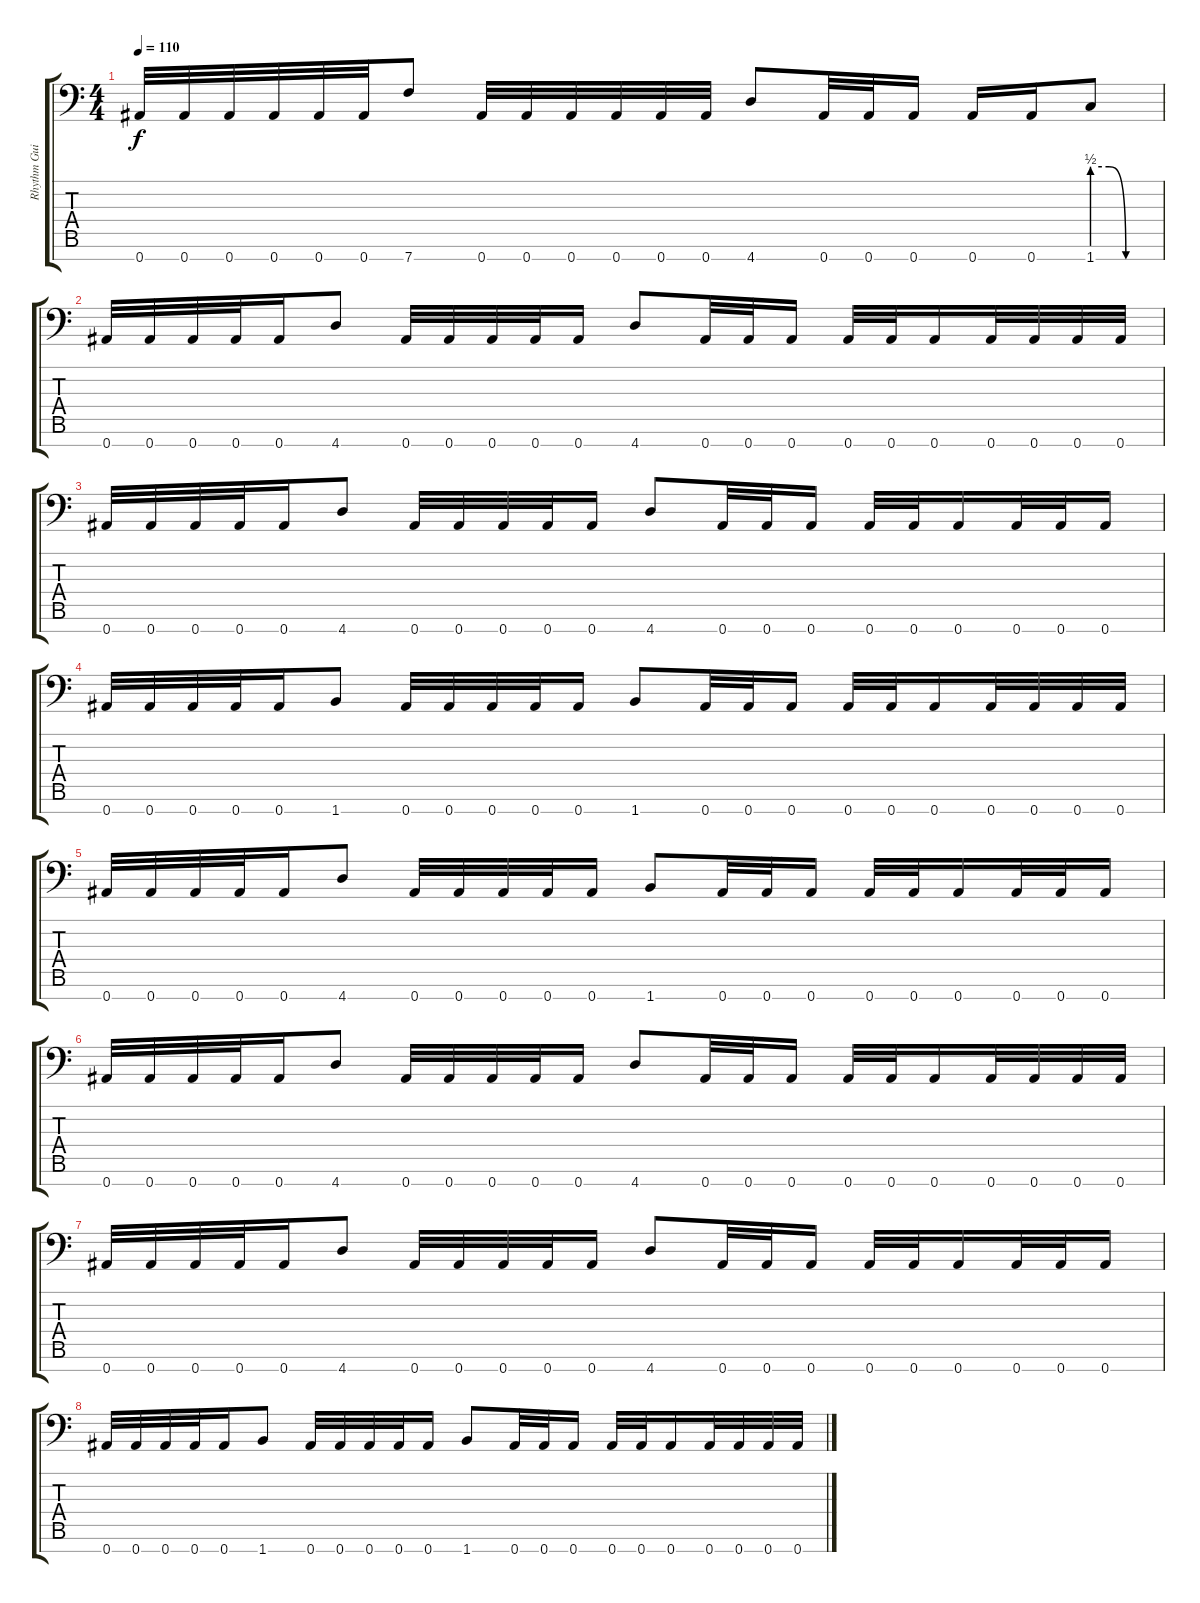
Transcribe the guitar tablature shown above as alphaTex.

\track ("Rhythm Guitar 1" "Rhythm Gui") {instrument distortionguitar}
\staff {score tabs}
\tuning (Eb4 Bb3 Gb3 Db3 Ab2 Eb2 Bb1) {hide}
\ts (4 4)
\tempo 110
\clef f4
\ks c
0.7.32{dy f} 0.7.32 0.7.32 0.7.32 0.7.32 0.7.32 7.7.8 0.7.32 0.7.32 0.7.32 0.7.32 0.7.32 0.7.32 4.7.8 0.7.32 0.7.32 0.7.16 0.7.16 0.7.16 1.7{be (custom 0 2 15 2 30 0 60 0)}.8 |
0.7.32 0.7.32 0.7.32 0.7.32 0.7.16 4.7.8 0.7.32 0.7.32 0.7.32 0.7.32 0.7.16 4.7.8 0.7.32 0.7.32 0.7.16 0.7.32 0.7.32 0.7.16 0.7.32 0.7.32 0.7.32 0.7.32 |
0.7.32 0.7.32 0.7.32 0.7.32 0.7.16 4.7.8 0.7.32 0.7.32 0.7.32 0.7.32 0.7.16 4.7.8 0.7.32 0.7.32 0.7.16 0.7.32 0.7.32 0.7.16 0.7.32 0.7.32 0.7.16 |
0.7.32 0.7.32 0.7.32 0.7.32 0.7.16 1.7.8 0.7.32 0.7.32 0.7.32 0.7.32 0.7.16 1.7.8 0.7.32 0.7.32 0.7.16 0.7.32 0.7.32 0.7.16 0.7.32 0.7.32 0.7.32 0.7.32 |
0.7.32 0.7.32 0.7.32 0.7.32 0.7.16 4.7.8 0.7.32 0.7.32 0.7.32 0.7.32 0.7.16 1.7.8 0.7.32 0.7.32 0.7.16 0.7.32 0.7.32 0.7.16 0.7.32 0.7.32 0.7.16 |
0.7.32 0.7.32 0.7.32 0.7.32 0.7.16 4.7.8 0.7.32 0.7.32 0.7.32 0.7.32 0.7.16 4.7.8 0.7.32 0.7.32 0.7.16 0.7.32 0.7.32 0.7.16 0.7.32 0.7.32 0.7.32 0.7.32 |
0.7.32 0.7.32 0.7.32 0.7.32 0.7.16 4.7.8 0.7.32 0.7.32 0.7.32 0.7.32 0.7.16 4.7.8 0.7.32 0.7.32 0.7.16 0.7.32 0.7.32 0.7.16 0.7.32 0.7.32 0.7.16 |
0.7.32 0.7.32 0.7.32 0.7.32 0.7.16 1.7.8 0.7.32 0.7.32 0.7.32 0.7.32 0.7.16 1.7.8 0.7.32 0.7.32 0.7.16 0.7.32 0.7.32 0.7.16 0.7.32 0.7.32 0.7.32 0.7.32
